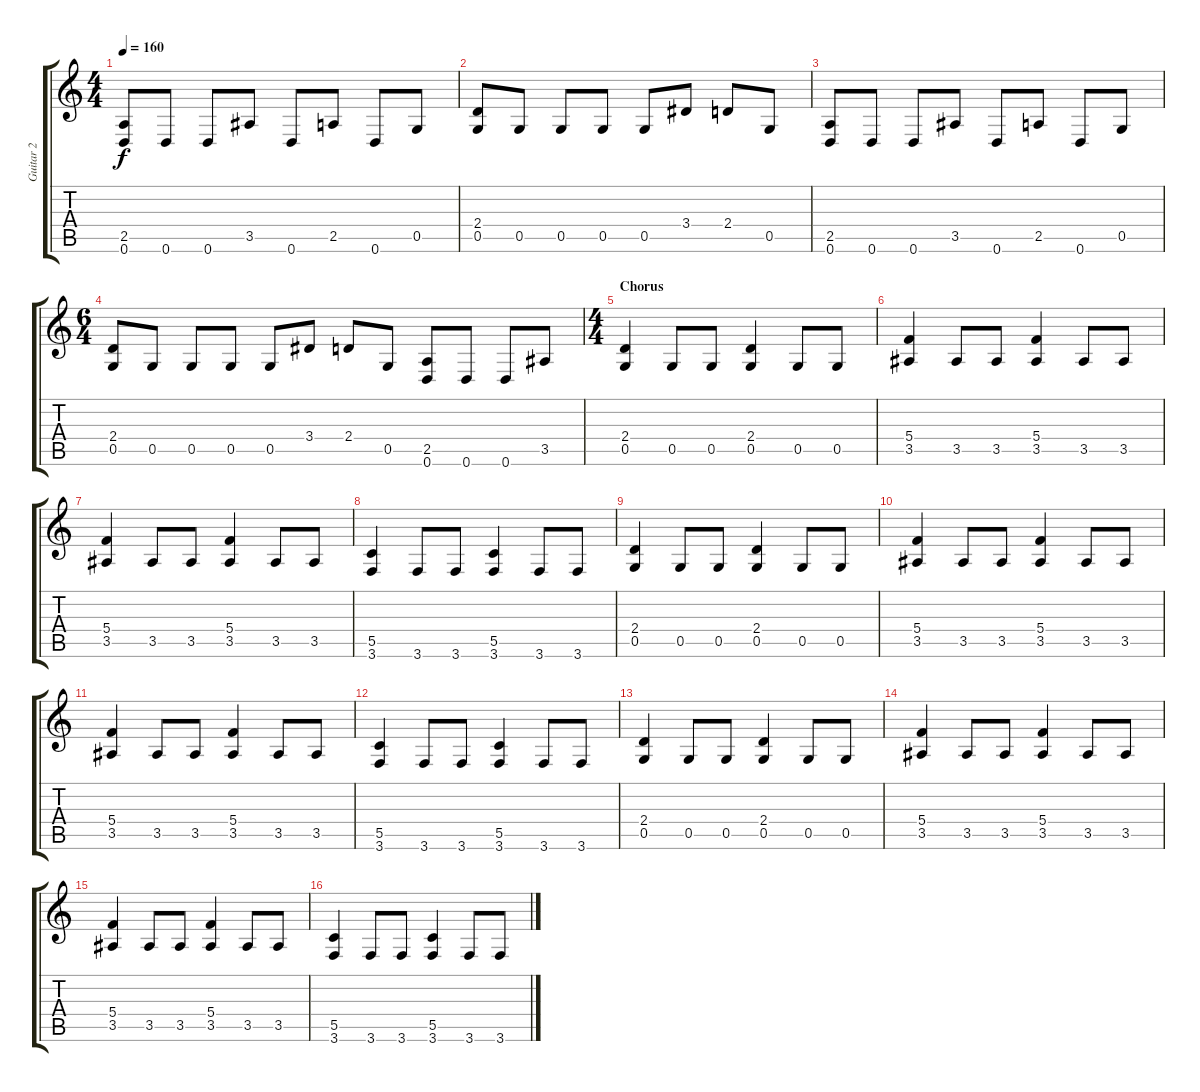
\track ("Guitar 2" "Guitar 2") {instrument distortionguitar}
\staff {score tabs}
\tuning (D4 A3 F3 C3 G2 D2) {hide}
\ts (4 4)
\tempo 160
\clef g2
\ks c
(2.5 0.6).8{dy f} 0.6.8 0.6.8 3.5.8 0.6.8 2.5.8 0.6.8 0.5.8 |
(2.4 0.5).8 0.5.8 0.5.8 0.5.8 0.5.8 3.4.8 2.4.8 0.5.8 |
(2.5 0.6).8 0.6.8 0.6.8 3.5.8 0.6.8 2.5.8 0.6.8 0.5.8 |
\ts (6 4)
(2.4 0.5).8 0.5.8 0.5.8 0.5.8 0.5.8 3.4.8 2.4.8 0.5.8 (2.5 0.6).8 0.6.8 0.6.8 3.5.8 |
\ts (4 4)
\section ("" "Chorus")
(2.4 0.5).4 0.5.8 0.5.8 (2.4 0.5).4 0.5.8 0.5.8 |
(5.4 3.5).4 3.5.8 3.5.8 (5.4 3.5).4 3.5.8 3.5.8 |
(5.4 3.5).4 3.5.8 3.5.8 (5.4 3.5).4 3.5.8 3.5.8 |
(5.5 3.6).4 3.6.8 3.6.8 (5.5 3.6).4 3.6.8 3.6.8 |
(2.4 0.5).4 0.5.8 0.5.8 (2.4 0.5).4 0.5.8 0.5.8 |
(5.4 3.5).4 3.5.8 3.5.8 (5.4 3.5).4 3.5.8 3.5.8 |
(5.4 3.5).4 3.5.8 3.5.8 (5.4 3.5).4 3.5.8 3.5.8 |
(5.5 3.6).4 3.6.8 3.6.8 (5.5 3.6).4 3.6.8 3.6.8 |
(2.4 0.5).4 0.5.8 0.5.8 (2.4 0.5).4 0.5.8 0.5.8 |
(5.4 3.5).4 3.5.8 3.5.8 (5.4 3.5).4 3.5.8 3.5.8 |
(5.4 3.5).4 3.5.8 3.5.8 (5.4 3.5).4 3.5.8 3.5.8 |
(5.5 3.6).4 3.6.8 3.6.8 (5.5 3.6).4 3.6.8 3.6.8
